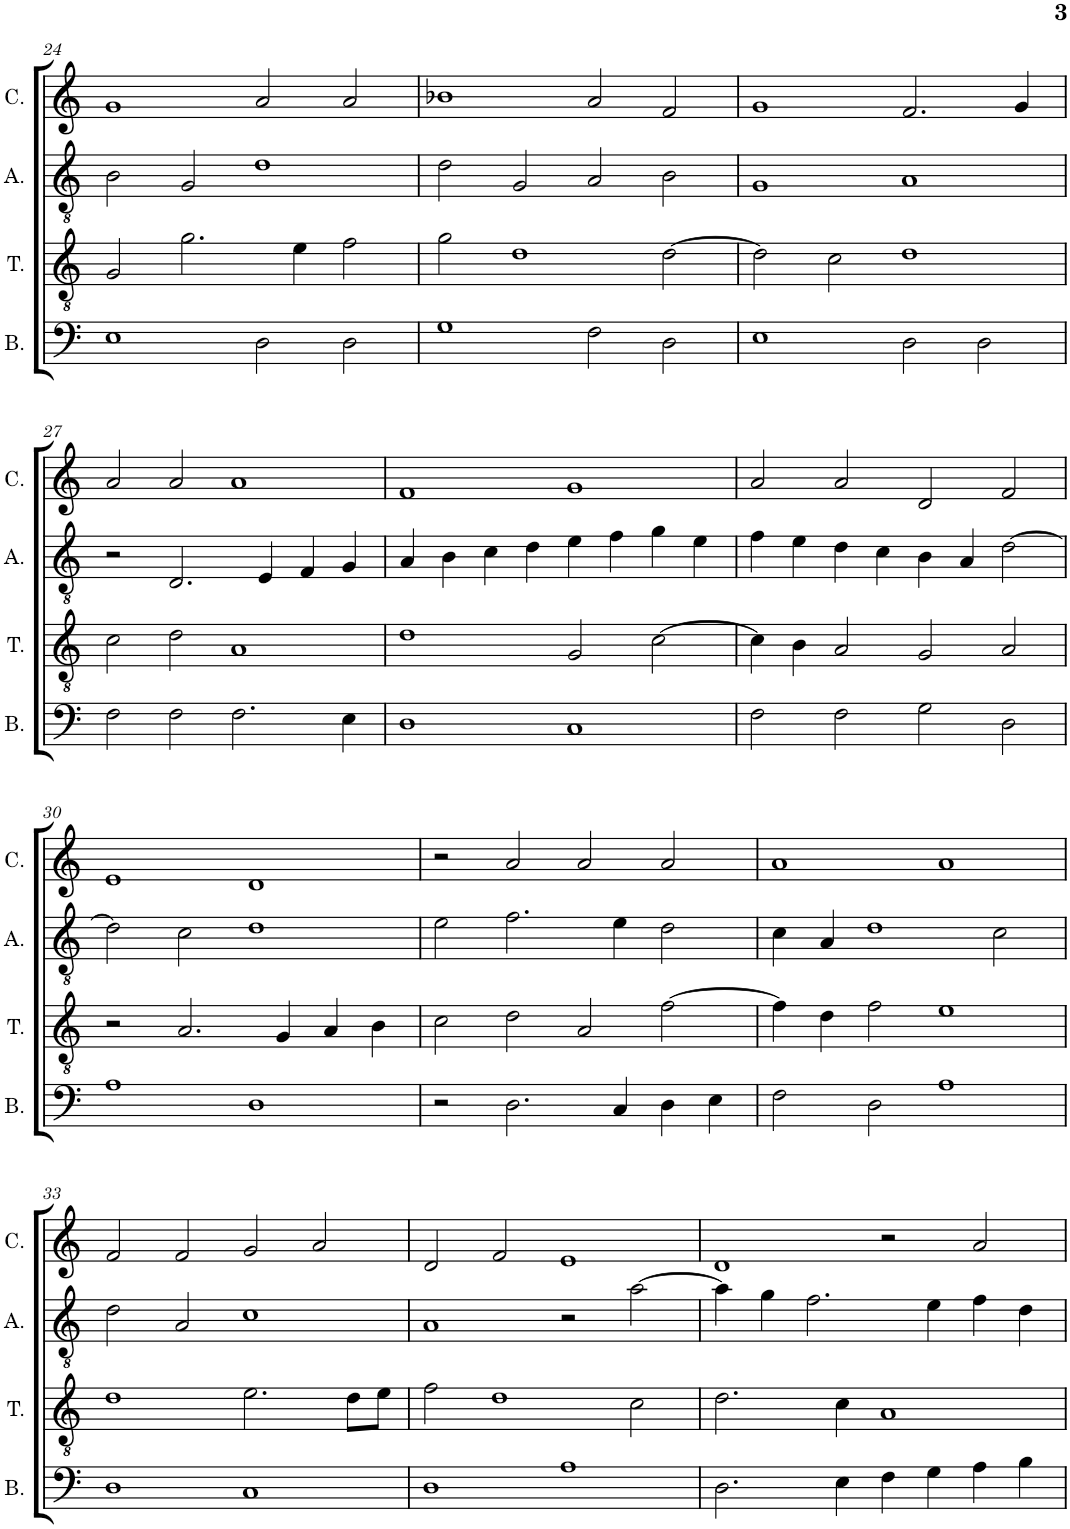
**kern	**kern	**kern	**kern
*part4	*part3	*part2	*part1
*staff4	*staff3	*staff2	*staff1
*I"Bassus	*I"Tenor	*I"Altus	*I"Cantus
*I'B.	*I'T.	*I'A.	*I'C.
!!LO:PB:g=z
*clefF4	*clefGv2	*clefGv2	*clefG2
*k[]	*k[]	*k[]	*k[]
*M2/1	*M2/1	*M2/1	*M2/1
=24	=24	=24	=24
1E	2G/	2B\	1g
.	2.g\	2G/	.
2D\	.	1d	2a/
.	4e\	.	.
2D\	2f\	.	2a/
=25	=25	=25	=25
1G	2g\	2d\	1b-X
.	1d	2G/	.
2F\	.	2A/	2a/
2D\	[2d\	2B\	2f/
=26	=26	=26	=26
1E	2d\]	1G	1g
.	2c\	.	.
2D\	1d	1A	2.f/
2D\	.	.	.
.	.	.	4g/
!!LO:LB:g=z
=27	=27	=27	=27
2F\	2c\	2r	2a/
2F\	2d\	2.D/	2a/
2.F\	1A	.	1a
.	.	4E/	.
.	.	4F/	.
4E\	.	4G/	.
=28	=28	=28	=28
1D	1d	4A/	1f
.	.	4B\	.
.	.	4c\	.
.	.	4d\	.
1C	2G/	4e\	1g
.	.	4f\	.
.	[2c\	4g\	.
.	.	4e\	.
=29	=29	=29	=29
2F\	4c\]	4f\	2a/
.	4B\	4e\	.
2F\	2A/	4d\	2a/
.	.	4c\	.
2G\	2G/	4B\	2d/
.	.	4A/	.
2D\	2A/	[2d\	2f/
!!LO:LB:g=z
=30	=30	=30	=30
1A	2r	2d\]	1e
.	2.A/	2c\	.
1D	.	1d	1d
.	4G/	.	.
.	4A/	.	.
.	4B\	.	.
=31	=31	=31	=31
2r	2c\	2e\	2r
2.D\	2d\	2.f\	2a/
.	2A/	.	2a/
4C/	.	4e\	.
4D\	[2f\	2d\	2a/
4E\	.	.	.
=32	=32	=32	=32
2F\	4f\]	4c\	1a
.	4d\	4A/	.
2D\	2f\	1d	.
1A	1e	.	1a
.	.	2c\	.
!!LO:LB:g=z
=33	=33	=33	=33
1D	1d	2d\	2f/
.	.	2A/	2f/
1C	2.e\	1c	2g/
.	.	.	2a/
.	8d\L	.	.
.	8e\J	.	.
=34	=34	=34	=34
1D	2f\	1A	2d/
.	1d	.	2f/
1A	.	2r	1e
.	2c\	[2a\	.
=35	=35	=35	=35
2.D\	2.d\	4a\]	1d
.	.	4g\	.
.	.	2.f\	.
4E\	4c\	.	.
4F\	1A	.	2r
4G\	.	4e\	.
4A\	.	4f\	2a/
4B\	.	4d\	.
=	=	=	=
*-	*-	*-	*-
